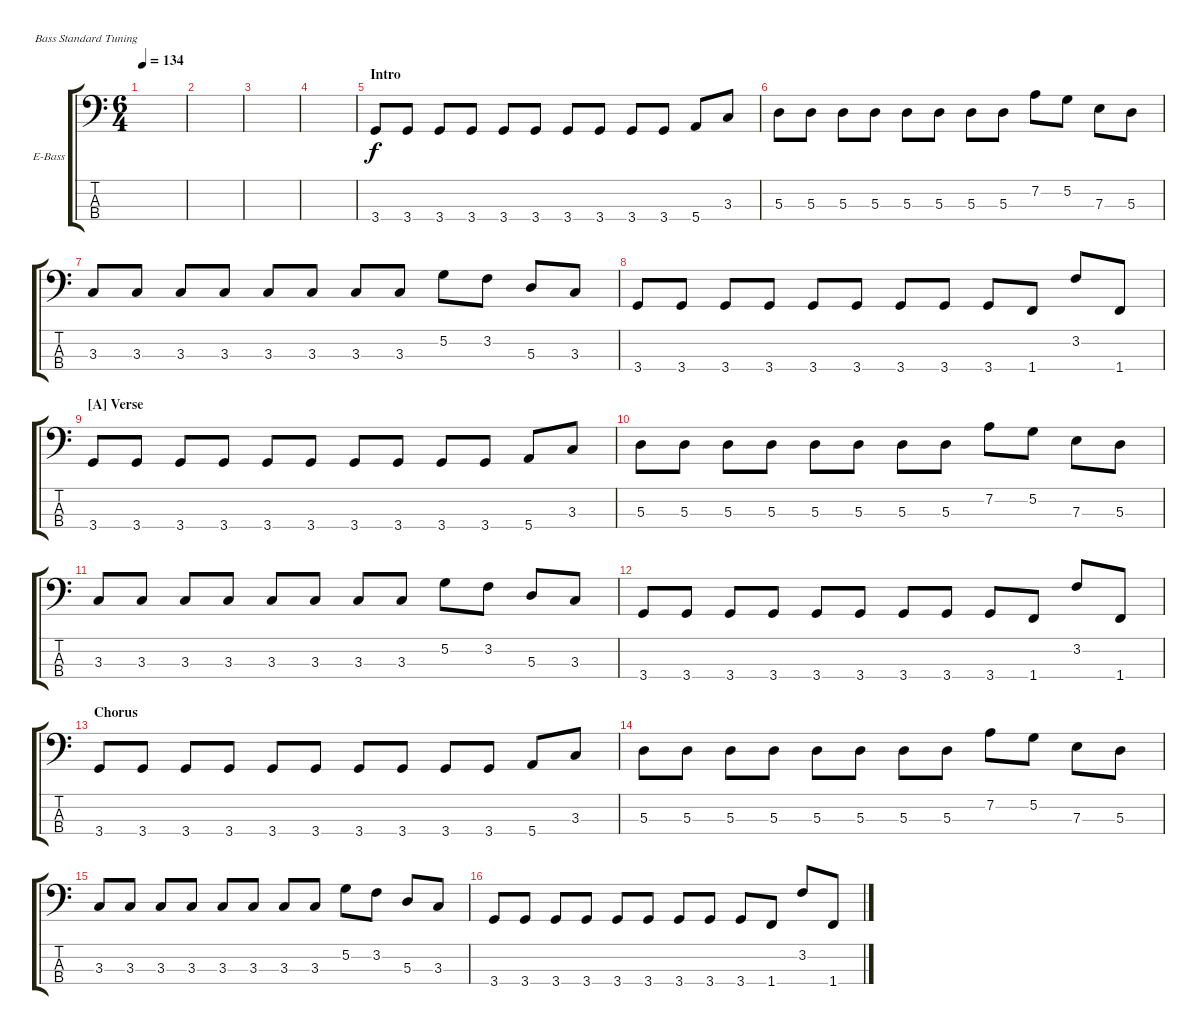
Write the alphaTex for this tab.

\defaultSystemsLayout 4
\bracketExtendMode groupsimilarinstruments
\firstSystemTrackNameOrientation horizontal
\otherSystemsTrackNameOrientation horizontal
\track ("Electric Bass" "E-Bass") {instrument electricbassfinger}
\staff {score tabs}
\tuning (G2 D2 A1 E1)
\ts (6 4)
\tempo 134
\clef f4
\ks c
|
|
|
|
\section ("" "Intro")
3.4.8 3.4.8 3.4.8 3.4.8 3.4.8 3.4.8 3.4.8 3.4.8 3.4.8 3.4.8 5.4.8 3.3.8 |
5.3.8 5.3.8 5.3.8 5.3.8 5.3.8 5.3.8 5.3.8 5.3.8 7.2.8 5.2.8 7.3.8 5.3.8 |
3.3.8 3.3.8 3.3.8 3.3.8 3.3.8 3.3.8 3.3.8 3.3.8 5.2.8 3.2.8 5.3.8 3.3.8 |
3.4.8 3.4.8 3.4.8 3.4.8 3.4.8 3.4.8 3.4.8 3.4.8 3.4.8 1.4.8 3.2.8 1.4.8 |
\section ("A" "Verse")
3.4.8 3.4.8 3.4.8 3.4.8 3.4.8 3.4.8 3.4.8 3.4.8 3.4.8 3.4.8 5.4.8 3.3.8 |
5.3.8 5.3.8 5.3.8 5.3.8 5.3.8 5.3.8 5.3.8 5.3.8 7.2.8 5.2.8 7.3.8 5.3.8 |
3.3.8 3.3.8 3.3.8 3.3.8 3.3.8 3.3.8 3.3.8 3.3.8 5.2.8 3.2.8 5.3.8 3.3.8 |
3.4.8 3.4.8 3.4.8 3.4.8 3.4.8 3.4.8 3.4.8 3.4.8 3.4.8 1.4.8 3.2.8 1.4.8 |
\section ("" "Chorus")
3.4.8 3.4.8 3.4.8 3.4.8 3.4.8 3.4.8 3.4.8 3.4.8 3.4.8 3.4.8 5.4.8 3.3.8 |
5.3.8 5.3.8 5.3.8 5.3.8 5.3.8 5.3.8 5.3.8 5.3.8 7.2.8 5.2.8 7.3.8 5.3.8 |
3.3.8 3.3.8 3.3.8 3.3.8 3.3.8 3.3.8 3.3.8 3.3.8 5.2.8 3.2.8 5.3.8 3.3.8 |
3.4.8 3.4.8 3.4.8 3.4.8 3.4.8 3.4.8 3.4.8 3.4.8 3.4.8 1.4.8 3.2.8 1.4.8
